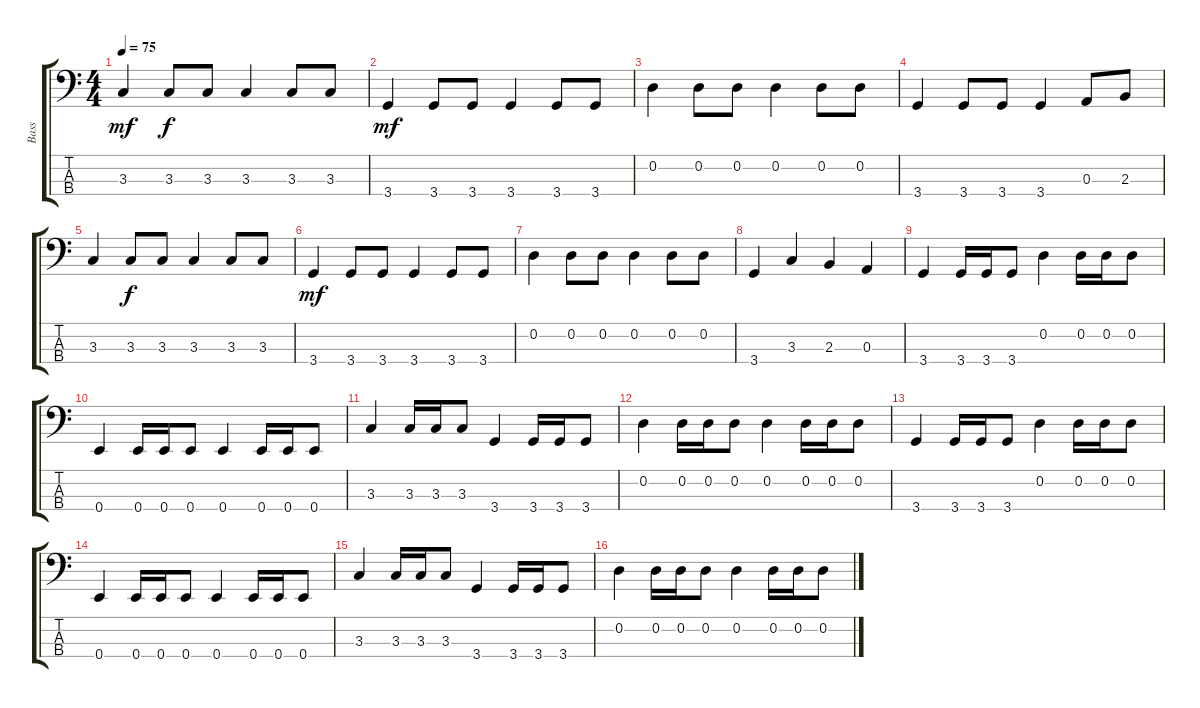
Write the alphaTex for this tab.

\track ("Bass" "Bass") {instrument electricbasspick}
\staff {score tabs}
\tuning (G2 D2 A1 E1) {hide}
\ts (4 4)
\tempo 75
\clef f4
\ks c
3.3.4{dy mf} 3.3.8{dy f} 3.3.8 3.3.4 3.3.8 3.3.8 |
3.4.4{dy mf} 3.4.8 3.4.8 3.4.4 3.4.8 3.4.8 |
0.2.4 0.2.8 0.2.8 0.2.4 0.2.8 0.2.8 |
3.4.4 3.4.8 3.4.8 3.4.4 0.3.8 2.3.8 |
3.3.4 3.3.8{dy f} 3.3.8 3.3.4 3.3.8 3.3.8 |
3.4.4{dy mf} 3.4.8 3.4.8 3.4.4 3.4.8 3.4.8 |
0.2.4 0.2.8 0.2.8 0.2.4 0.2.8 0.2.8 |
3.4.4 3.3.4 2.3.4 0.3.4 |
3.4.4 3.4.16 3.4.16 3.4.8 0.2.4 0.2.16 0.2.16 0.2.8 |
0.4.4 0.4.16 0.4.16 0.4.8 0.4.4 0.4.16 0.4.16 0.4.8 |
3.3.4 3.3.16 3.3.16 3.3.8 3.4.4 3.4.16 3.4.16 3.4.8 |
0.2.4 0.2.16 0.2.16 0.2.8 0.2.4 0.2.16 0.2.16 0.2.8 |
3.4.4 3.4.16 3.4.16 3.4.8 0.2.4 0.2.16 0.2.16 0.2.8 |
0.4.4 0.4.16 0.4.16 0.4.8 0.4.4 0.4.16 0.4.16 0.4.8 |
3.3.4 3.3.16 3.3.16 3.3.8 3.4.4 3.4.16 3.4.16 3.4.8 |
0.2.4 0.2.16 0.2.16 0.2.8 0.2.4 0.2.16 0.2.16 0.2.8
